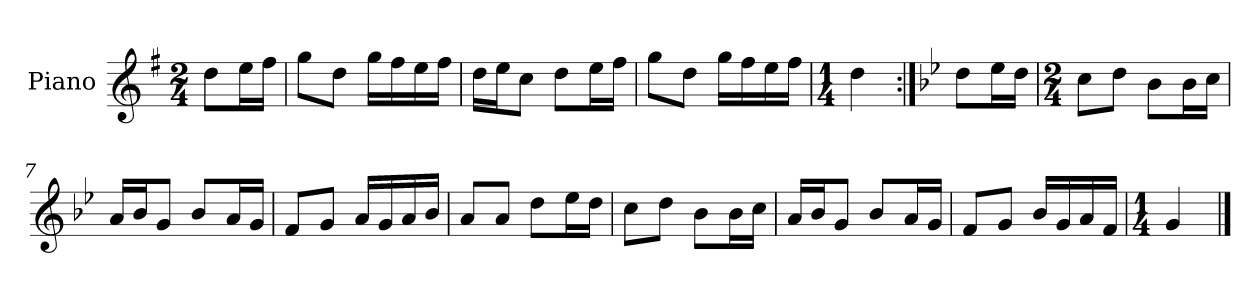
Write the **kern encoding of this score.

**kern
*part1
*staff1
*I"Piano
*I'Pno.
*clefG2
*k[f#]
*M2/4
=
8dd\L
16ee\L
16ff#\JJ
=1
8gg\L
8dd\J
16gg\LL
16ff#\
16ee\
16ff#\JJ
=2
16dd\LL
16ee\J
8cc\J
8dd\L
16ee\L
16ff#\JJ
=3
8gg\L
8dd\J
16gg\LL
16ff#\
16ee\
16ff#\JJ
=4
*M1/4
4dd\
=5:|!
*k[b-e-]
8dd\L
16ee-\L
16dd\JJ
=6
*M2/4
8cc\L
8dd\J
8b-\L
16b-\L
16cc\JJ
!!LO:LB:g=z
=7
16a/LL
16b-/J
8g/J
8b-/L
16a/L
16g/JJ
=8
8f/L
8g/J
16a/LL
16g/
16a/
16b-/JJ
=9
8a/L
8a/J
8dd\L
16ee-\L
16dd\JJ
=10
8cc\L
8dd\J
8b-\L
16b-\L
16cc\JJ
=11
16a/LL
16b-/J
8g/J
8b-/L
16a/L
16g/JJ
=12
8f/L
8g/J
16b-/LL
16g/
16a/
16f/JJ
=13
*M1/4
4g/
==
*-
